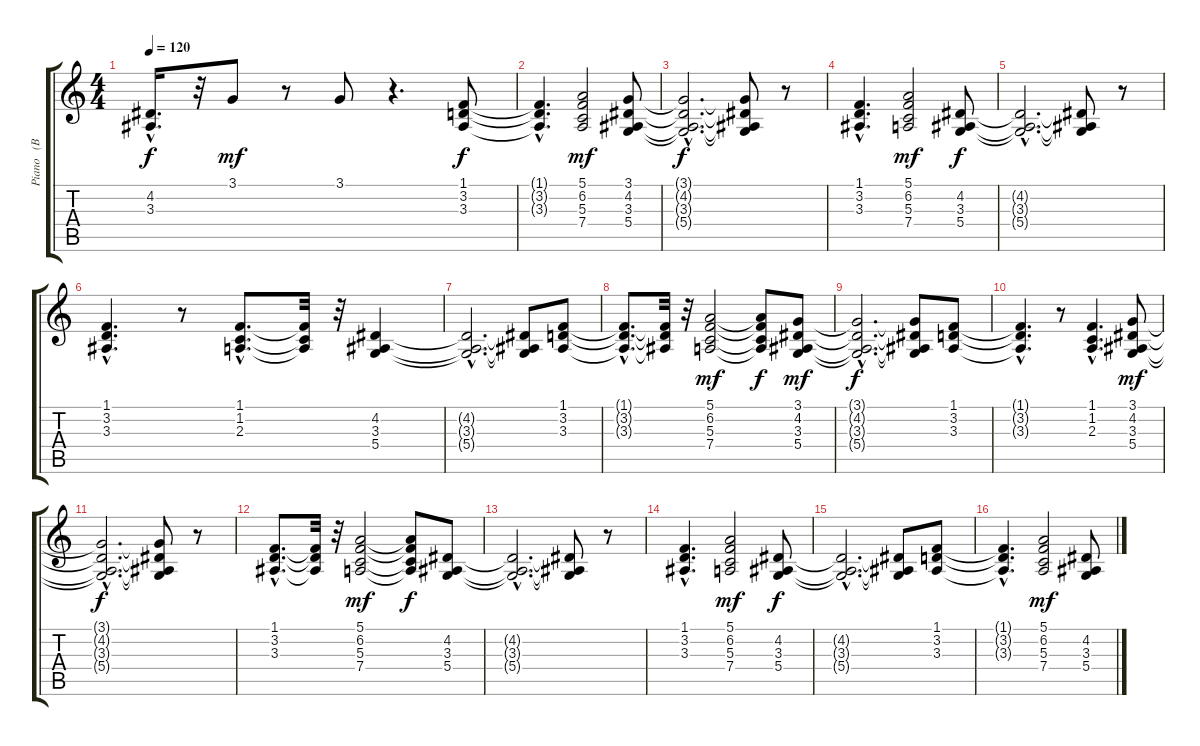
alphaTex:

\track ("Piano   (BB)" "Piano   (B") {instrument electricpiano2}
\staff {score tabs}
\tuning (E4 B3 G3 D3 A2 E2) {hide}
\ts (4 4)
\tempo 120
\clef g2
\ks c
(4.2{hac t} 3.3{t}).16{d dy f} r.32 3.1.8{dy mf} r.8 3.1.8 r.4{d} (1.1 3.2 3.3).8{dy f} |
(1.1{hac t} 3.2{hac t} 3.3{hac t}).4{d} (5.1 6.2 5.3 7.4).2{dy mf} (3.1 4.2 3.3 5.4).8 |
(3.1{hac t} 4.2{hac t} 3.3{hac t} 5.4{hac t}).2{d dy f} (3.1{t} 4.2{t} 3.3{t} 5.4{t}).8 r.8 |
(1.1{hac} 3.2{hac} 3.3{hac}).4{d} (5.1 6.2 5.3 7.4).2{dy mf} (4.2 3.3 5.4).8{dy f} |
(4.2{hac t} 3.3{hac t} 5.4{hac t}).2{d} (4.2{t} 3.3{t} 5.4{t}).8 r.8 |
(1.1{hac} 3.2{hac} 3.3{hac}).4{d} r.8 (1.1{hac} 1.2{hac} 2.3{hac}).8{d} (1.1{t} 1.2{t} 2.3{t}).32 r.32 (4.2 3.3 5.4).4 |
(4.2{hac t} 3.3{hac t} 5.4{hac t}).2{d} (4.2{t} 3.3{t} 5.4{t}).8 (1.1 3.2 3.3).8 |
(1.1{hac t} 3.2{hac t} 3.3{hac t}).8{d} (1.1{t} 3.2{t} 3.3{t}).32 r.32 (5.1 6.2 5.3 7.4).2{dy mf} (5.1{t} 6.2{t} 5.3{t} 7.4{t}).8{dy f} (3.1 4.2 3.3 5.4).8{dy mf} |
(3.1{hac t} 4.2{hac t} 3.3{hac t} 5.4{hac t}).2{d dy f} (3.1{t} 4.2{t} 3.3{t} 5.4{t}).8 (1.1 3.2 3.3).8 |
(1.1{hac t} 3.2{hac t} 3.3{hac t}).4{d} r.8 (1.1{hac} 1.2{hac} 2.3{hac}).4{d} (3.1 4.2 3.3 5.4).8{dy mf} |
(3.1{hac t} 4.2{hac t} 3.3{hac t} 5.4{hac t}).2{d dy f} (3.1{t} 4.2{t} 3.3{t} 5.4{t}).8 r.8 |
(1.1{hac} 3.2{hac} 3.3{hac}).8{d} (1.1{t} 3.2{t} 3.3{t}).32 r.32 (5.1 6.2 5.3 7.4).2{dy mf} (5.1{t} 6.2{t} 5.3{t} 7.4{t}).8{dy f} (4.2 3.3 5.4).8 |
(4.2{hac t} 3.3{hac t} 5.4{hac t}).2{d} (4.2{t} 3.3{t} 5.4{t}).8 r.8 |
(1.1{hac} 3.2{hac} 3.3{hac}).4{d} (5.1 6.2 5.3 7.4).2{dy mf} (4.2 3.3 5.4).8{dy f} |
(4.2{hac t} 3.3{hac t} 5.4{hac t}).2{d} (4.2{t} 3.3{t} 5.4{t}).8 (1.1 3.2 3.3).8 |
(1.1{hac t} 3.2{hac t} 3.3{hac t}).4{d} (5.1 6.2 5.3 7.4).2{dy mf} (4.2 3.3 5.4).8
